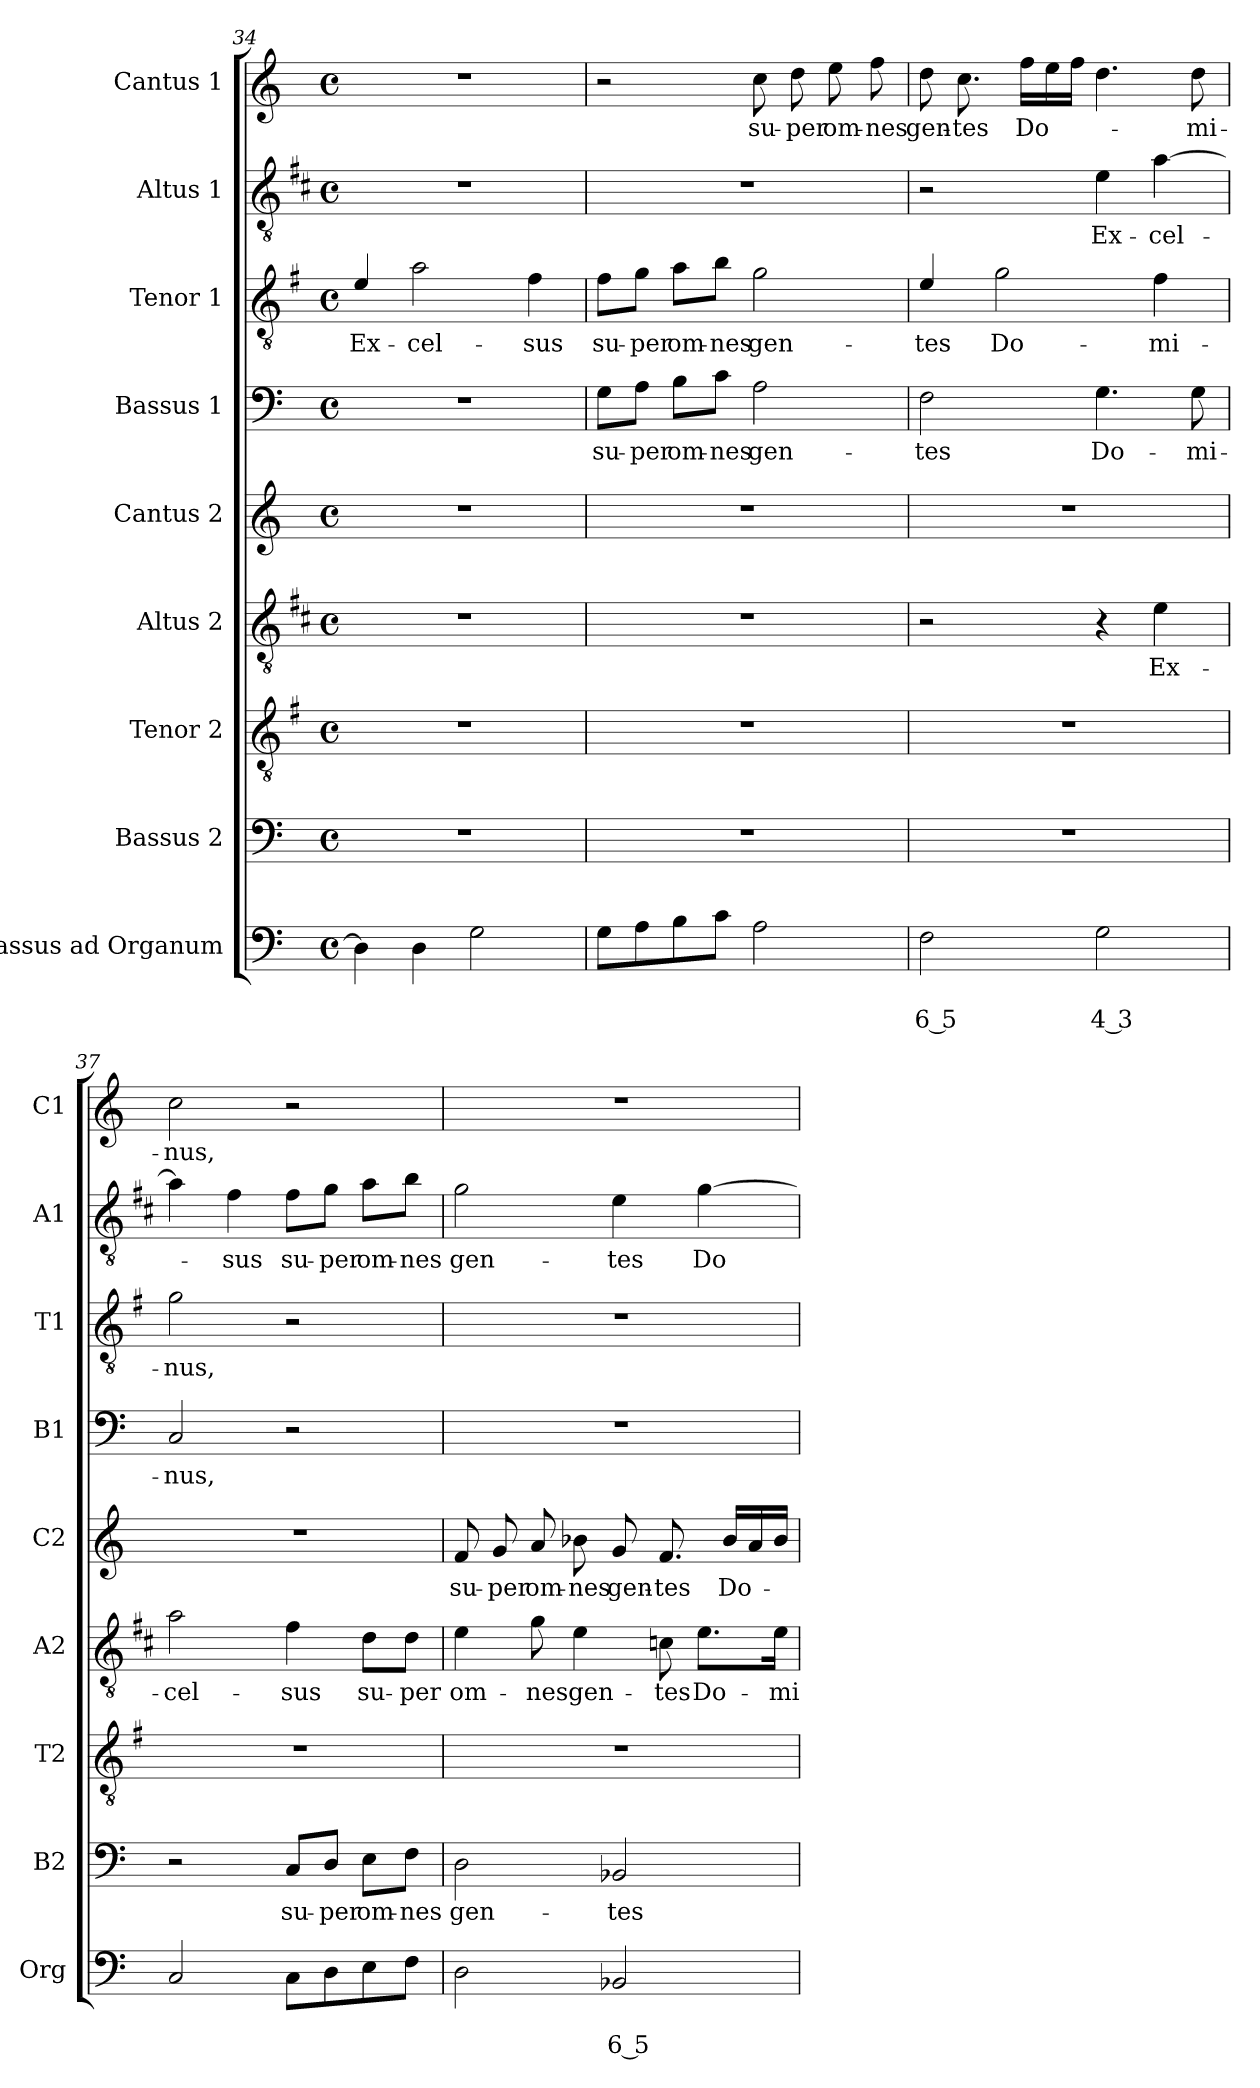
**kern	**text	**text	**kern	**text	**kern	**kern	**text	**kern	**text	**kern	**text	**kern	**text	**kern	**text	**kern	**text
*part9	*part9	*part9	*part8	*part8	*part7	*part6	*part6	*part5	*part5	*part4	*part4	*part3	*part3	*part2	*part2	*part1	*part1
*staff9	*staff9	*staff9	*staff8	*staff8	*staff7	*staff6	*staff6	*staff5	*staff5	*staff4	*staff4	*staff3	*staff3	*staff2	*staff2	*staff1	*staff1
*I"Bassus ad Organum	*	*	*I"Bassus 2	*	*I"Tenor 2	*I"Altus 2	*	*I"Cantus 2	*	*I"Bassus 1	*	*I"Tenor 1	*	*I"Altus 1	*	*I"Cantus 1	*
*I'Org	*	*	*I'B2	*	*I'T2	*I'A2	*	*I'C2	*	*I'B1	*	*I'T1	*	*I'A1	*	*I'C1	*
*clefF4	*	*	*clefF4	*	*clefGv2	*clefGv2	*	*clefG2	*	*clefF4	*	*clefGv2	*	*clefGv2	*	*clefG2	*
*	*	*	*	*	*ITrd4c7	*ITrd1c2	*	*	*	*	*	*ITrd4c7	*	*ITrd1c2	*	*	*
*k[]	*	*	*k[]	*	*k[]	*k[]	*	*k[]	*	*k[]	*	*k[]	*	*k[]	*	*k[]	*
*C:	*	*	*C:	*	*C:	*C:	*	*C:	*	*C:	*	*C:	*	*C:	*	*C:	*
*M4/4	*	*	*M4/4	*	*M4/4	*M4/4	*	*M4/4	*	*M4/4	*	*M4/4	*	*M4/4	*	*M4/4	*
*met(c)	*	*	*met(c)	*	*met(c)	*met(c)	*	*met(c)	*	*met(c)	*	*met(c)	*	*met(c)	*	*met(c)	*
=34	=34	=34	=34	=34	=34	=34	=34	=34	=34	=34	=34	=34	=34	=34	=34	=34	=34
!	!	!	!	!	!	!	!	!	!	!	!	!	!LO:LY:b	!	!	!	!
4D\]	.	.	1r	.	1r	1r	.	1r	.	1r	.	4A/	Ex-	1r	.	1r	.
!	!	!	!	!	!	!	!	!	!	!	!	!	!LO:LY:b	!	!	!	!
4D\	.	.	.	.	.	.	.	.	.	.	.	2d\	-cel-	.	.	.	.
2G\	.	.	.	.	.	.	.	.	.	.	.	.	.	.	.	.	.
!	!	!	!	!	!	!	!	!	!	!	!	!	!LO:LY:b	!	!	!	!
.	.	.	.	.	.	.	.	.	.	.	.	4B\	-sus	.	.	.	.
!!LO:LB:g=z
=35	=35	=35	=35	=35	=35	=35	=35	=35	=35	=35	=35	=35	=35	=35	=35	=35	=35
!	!	!	!	!	!	!	!	!	!	!	!LO:LY:b	!	!LO:LY:b	!	!	!	!
8G\L	.	.	1r	.	1r	1r	.	1r	.	8G\L	su-	8B\L	su-	1r	.	2r	.
!	!	!	!	!	!	!	!	!	!	!	!LO:LY:b	!	!LO:LY:b	!	!	!	!
8A\	.	.	.	.	.	.	.	.	.	8A\J	-per	8c\J	-per	.	.	.	.
!	!	!	!	!	!	!	!	!	!	!	!LO:LY:b	!	!LO:LY:b	!	!	!	!
8B\	.	.	.	.	.	.	.	.	.	8B\L	om-	8d\L	om-	.	.	.	.
!	!	!	!	!	!	!	!	!	!	!	!LO:LY:b	!	!LO:LY:b	!	!	!	!
8c\J	.	.	.	.	.	.	.	.	.	8c\J	-nes	8e\J	-nes	.	.	.	.
!	!	!	!	!	!	!	!	!	!	!	!LO:LY:b	!	!LO:LY:b	!	!	!	!LO:LY:b
2A\	.	.	.	.	.	.	.	.	.	2A\	gen-	2c\	gen-	.	.	8cc\	su-
!	!	!	!	!	!	!	!	!	!	!	!	!	!	!	!	!	!LO:LY:b
.	.	.	.	.	.	.	.	.	.	.	.	.	.	.	.	8dd\	-per
!	!	!	!	!	!	!	!	!	!	!	!	!	!	!	!	!	!LO:LY:b
.	.	.	.	.	.	.	.	.	.	.	.	.	.	.	.	8ee\	om-
!	!	!	!	!	!	!	!	!	!	!	!	!	!	!	!	!	!LO:LY:b
.	.	.	.	.	.	.	.	.	.	.	.	.	.	.	.	8ff\	-nes
=36	=36	=36	=36	=36	=36	=36	=36	=36	=36	=36	=36	=36	=36	=36	=36	=36	=36
!	!	!LO:LY:b	!	!	!	!	!	!	!	!	!LO:LY:b	!	!LO:LY:b	!	!	!	!LO:LY:b
2F\	.	6 5	1r	.	1r	2r	.	1r	.	2F\	-tes	4A/	-tes	2r	.	8dd\	gen-
!	!	!	!	!	!	!	!	!	!	!	!	!	!	!	!	!	!LO:LY:b
.	.	.	.	.	.	.	.	.	.	.	.	.	.	.	.	8.cc\	-tes
!	!	!	!	!	!	!	!	!	!	!	!	!	!LO:LY:b	!	!	!	!
.	.	.	.	.	.	.	.	.	.	.	.	2c\	Do-	.	.	.	.
!	!	!	!	!	!	!	!	!	!	!	!	!	!	!	!	!	!LO:LY:b
.	.	.	.	.	.	.	.	.	.	.	.	.	.	.	.	16ff\LL	Do-
.	.	.	.	.	.	.	.	.	.	.	.	.	.	.	.	16ee\	.
.	.	.	.	.	.	.	.	.	.	.	.	.	.	.	.	16ff\JJ	.
!	!	!LO:LY:b	!	!	!	!	!	!	!	!	!LO:LY:b	!	!	!	!LO:LY:b	!	!
2G\	.	4 3	.	.	.	4r	.	.	.	4.G\	Do-	.	.	4d\	Ex-	4.dd\	.
!	!	!	!	!	!	!	!LO:LY:b	!	!	!	!	!	!LO:LY:b	!	!LO:LY:b	!	!
.	.	.	.	.	.	4d\	Ex-	.	.	.	.	4B\	-mi-	[4g\	-cel-	.	.
!	!	!	!	!	!	!	!	!	!	!	!LO:LY:b	!	!	!	!	!	!LO:LY:b
.	.	.	.	.	.	.	.	.	.	8G\	-mi-	.	.	.	.	8dd\	-mi-
=37	=37	=37	=37	=37	=37	=37	=37	=37	=37	=37	=37	=37	=37	=37	=37	=37	=37
!	!	!	!	!	!	!	!LO:LY:b	!	!	!	!LO:LY:b	!	!LO:LY:b	!	!	!	!LO:LY:b
2C/	.	.	2r	.	1r	2g\	-cel-	1r	.	2C/	-nus,	2c\	-nus,	4g\]	.	2cc\	-nus,
!	!	!	!	!	!	!	!	!	!	!	!	!	!	!	!LO:LY:b	!	!
.	.	.	.	.	.	.	.	.	.	.	.	.	.	4e\	-sus	.	.
!	!	!	!	!LO:LY:b	!	!	!LO:LY:b	!	!	!	!	!	!	!	!LO:LY:b	!	!
8C\L	.	.	8C/L	su-	.	4e\	-sus	.	.	2r	.	2r	.	8e\L	su-	2r	.
!	!	!	!	!LO:LY:b	!	!	!	!	!	!	!	!	!	!	!LO:LY:b	!	!
8D\	.	.	8D/J	-per	.	.	.	.	.	.	.	.	.	8f\J	-per	.	.
!	!	!	!	!LO:LY:b	!	!	!LO:LY:b	!	!	!	!	!	!	!	!LO:LY:b	!	!
8E\	.	.	8E\L	om-	.	8c\L	su-	.	.	.	.	.	.	8g\L	om-	.	.
!	!	!	!	!LO:LY:b	!	!	!LO:LY:b	!	!	!	!	!	!	!	!LO:LY:b	!	!
8F\J	.	.	8F\J	-nes	.	8c\J	-per	.	.	.	.	.	.	8a\J	-nes	.	.
=38	=38	=38	=38	=38	=38	=38	=38	=38	=38	=38	=38	=38	=38	=38	=38	=38	=38
!	!	!	!	!LO:LY:b	!	!	!LO:LY:b	!	!LO:LY:b	!	!	!	!	!	!LO:LY:b	!	!
2D\	.	.	2D\	gen-	1r	4d\	om-	8f/	su-	1r	.	1r	.	2f\	gen-	1r	.
!	!	!	!	!	!	!	!	!	!LO:LY:b	!	!	!	!	!	!	!	!
.	.	.	.	.	.	.	.	8g/	-per	.	.	.	.	.	.	.	.
!	!	!	!	!	!	!	!LO:LY:b	!	!LO:LY:b	!	!	!	!	!	!	!	!
.	.	.	.	.	.	8f\	-nes	8a/	om-	.	.	.	.	.	.	.	.
!	!	!	!	!	!	!	!LO:LY:b	!	!LO:LY:b	!	!	!	!	!	!	!	!
.	.	.	.	.	.	4d\	gen-	8b-X\	-nes	.	.	.	.	.	.	.	.
!	!	!LO:LY:b	!	!LO:LY:b	!	!	!	!	!LO:LY:b	!	!	!	!	!	!LO:LY:b	!	!
2BB-X/	.	6 5	2BB-X/	-tes	.	.	.	8g/	gen-	.	.	.	.	4d\	-tes	.	.
!	!	!	!	!	!	!	!LO:LY:b	!	!LO:LY:b	!	!	!	!	!	!	!	!
.	.	.	.	.	.	8B-X\	-tes	8.f/	-tes	.	.	.	.	.	.	.	.
!	!	!	!	!	!	!	!LO:LY:b	!	!	!	!	!	!	!	!LO:LY:b	!	!
.	.	.	.	.	.	8.d\L	Do-	.	.	.	.	.	.	[4f\	Do-	.	.
!	!	!	!	!	!	!	!	!	!LO:LY:b	!	!	!	!	!	!	!	!
.	.	.	.	.	.	.	.	16b-/LL	Do-	.	.	.	.	.	.	.	.
.	.	.	.	.	.	.	.	16a/	.	.	.	.	.	.	.	.	.
!	!	!	!	!	!	!	!LO:LY:b	!	!	!	!	!	!	!	!	!	!
.	.	.	.	.	.	16d\Jk	-mi-	16b-/JJ	.	.	.	.	.	.	.	.	.
=	=	=	=	=	=	=	=	=	=	=	=	=	=	=	=	=	=
*-	*-	*-	*-	*-	*-	*-	*-	*-	*-	*-	*-	*-	*-	*-	*-	*-	*-
